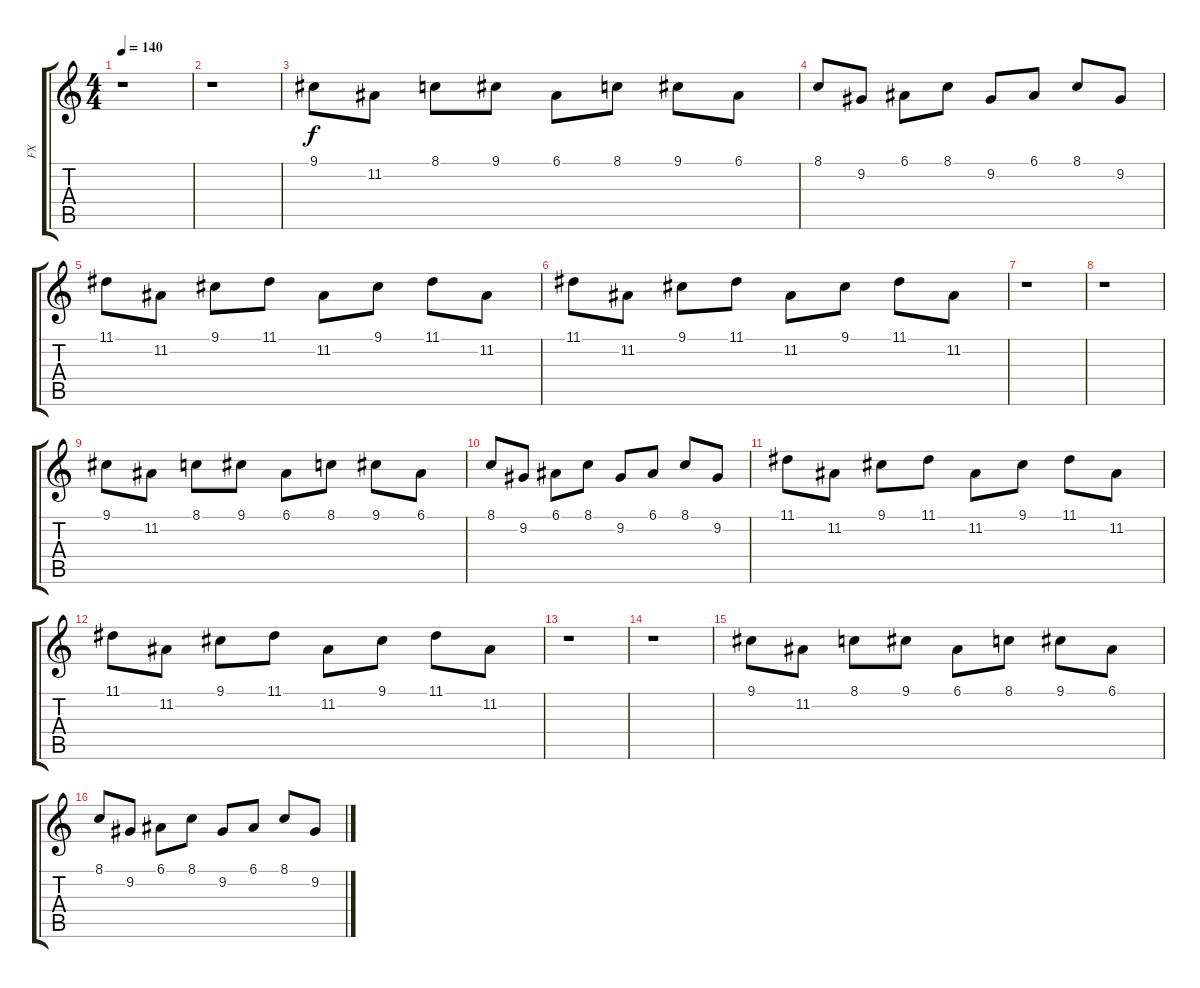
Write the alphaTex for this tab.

\track ("FX" "FX") {instrument tremolostrings}
\staff {score tabs}
\tuning (E4 B3 G3 D3 A2 E2) {hide}
\ts (4 4)
\tempo 140
\clef g2
\ks c
r.1{dy f} |
r.1 |
9.1.8{volume 11 instrument vibraphone} 11.2.8 8.1.8 9.1.8 6.1.8 8.1.8 9.1.8 6.1.8 |
8.1.8 9.2.8 6.1.8 8.1.8 9.2.8 6.1.8 8.1.8 9.2.8 |
11.1.8 11.2.8 9.1.8 11.1.8 11.2.8 9.1.8 11.1.8 11.2.8 |
11.1.8 11.2.8 9.1.8 11.1.8 11.2.8 9.1.8 11.1.8 11.2.8 |
r.1 |
r.1 |
9.1.8{volume 11 instrument vibraphone} 11.2.8 8.1.8 9.1.8 6.1.8 8.1.8 9.1.8 6.1.8 |
8.1.8 9.2.8 6.1.8 8.1.8 9.2.8 6.1.8 8.1.8 9.2.8 |
11.1.8 11.2.8 9.1.8 11.1.8 11.2.8 9.1.8 11.1.8 11.2.8 |
11.1.8 11.2.8 9.1.8 11.1.8 11.2.8 9.1.8 11.1.8 11.2.8 |
r.1 |
r.1 |
9.1.8{volume 11 instrument vibraphone} 11.2.8 8.1.8 9.1.8 6.1.8 8.1.8 9.1.8 6.1.8 |
8.1.8 9.2.8 6.1.8 8.1.8 9.2.8 6.1.8 8.1.8 9.2.8
